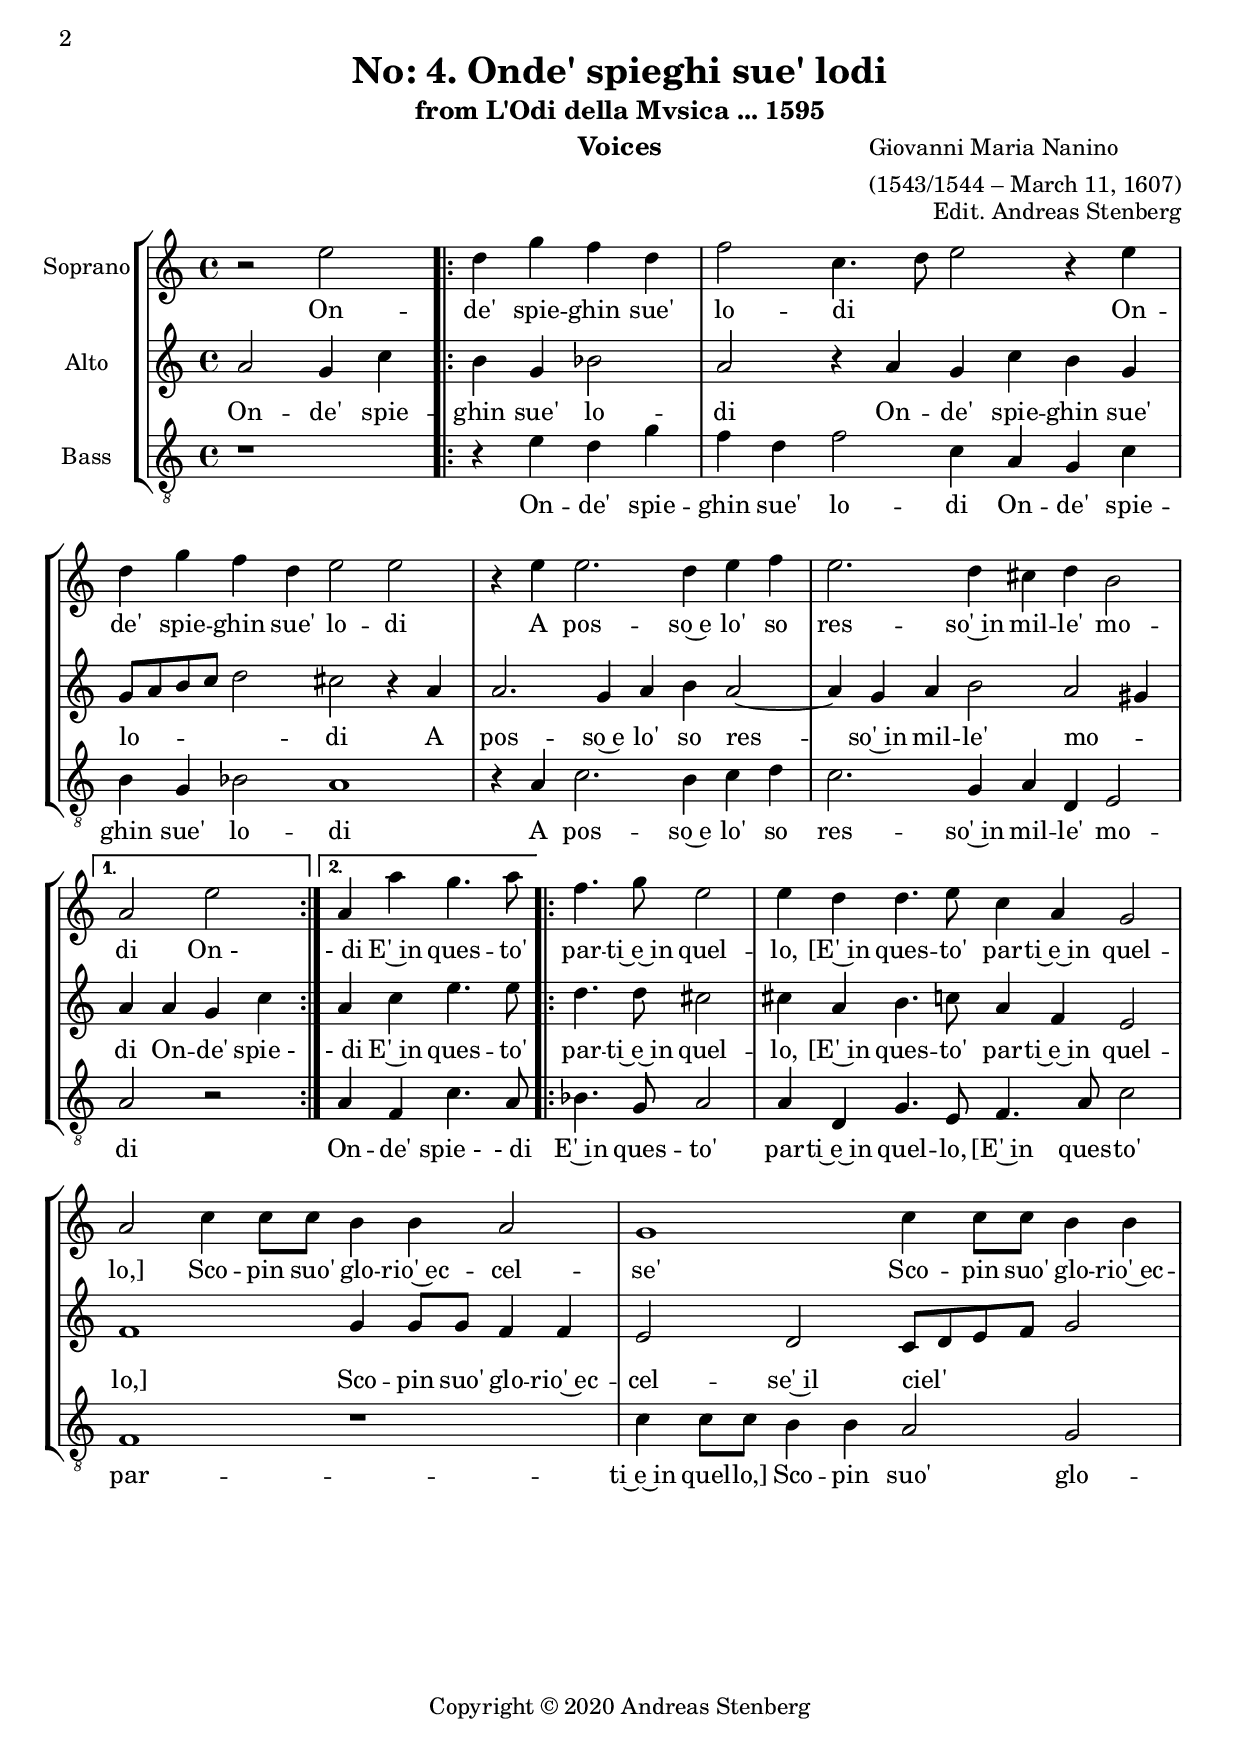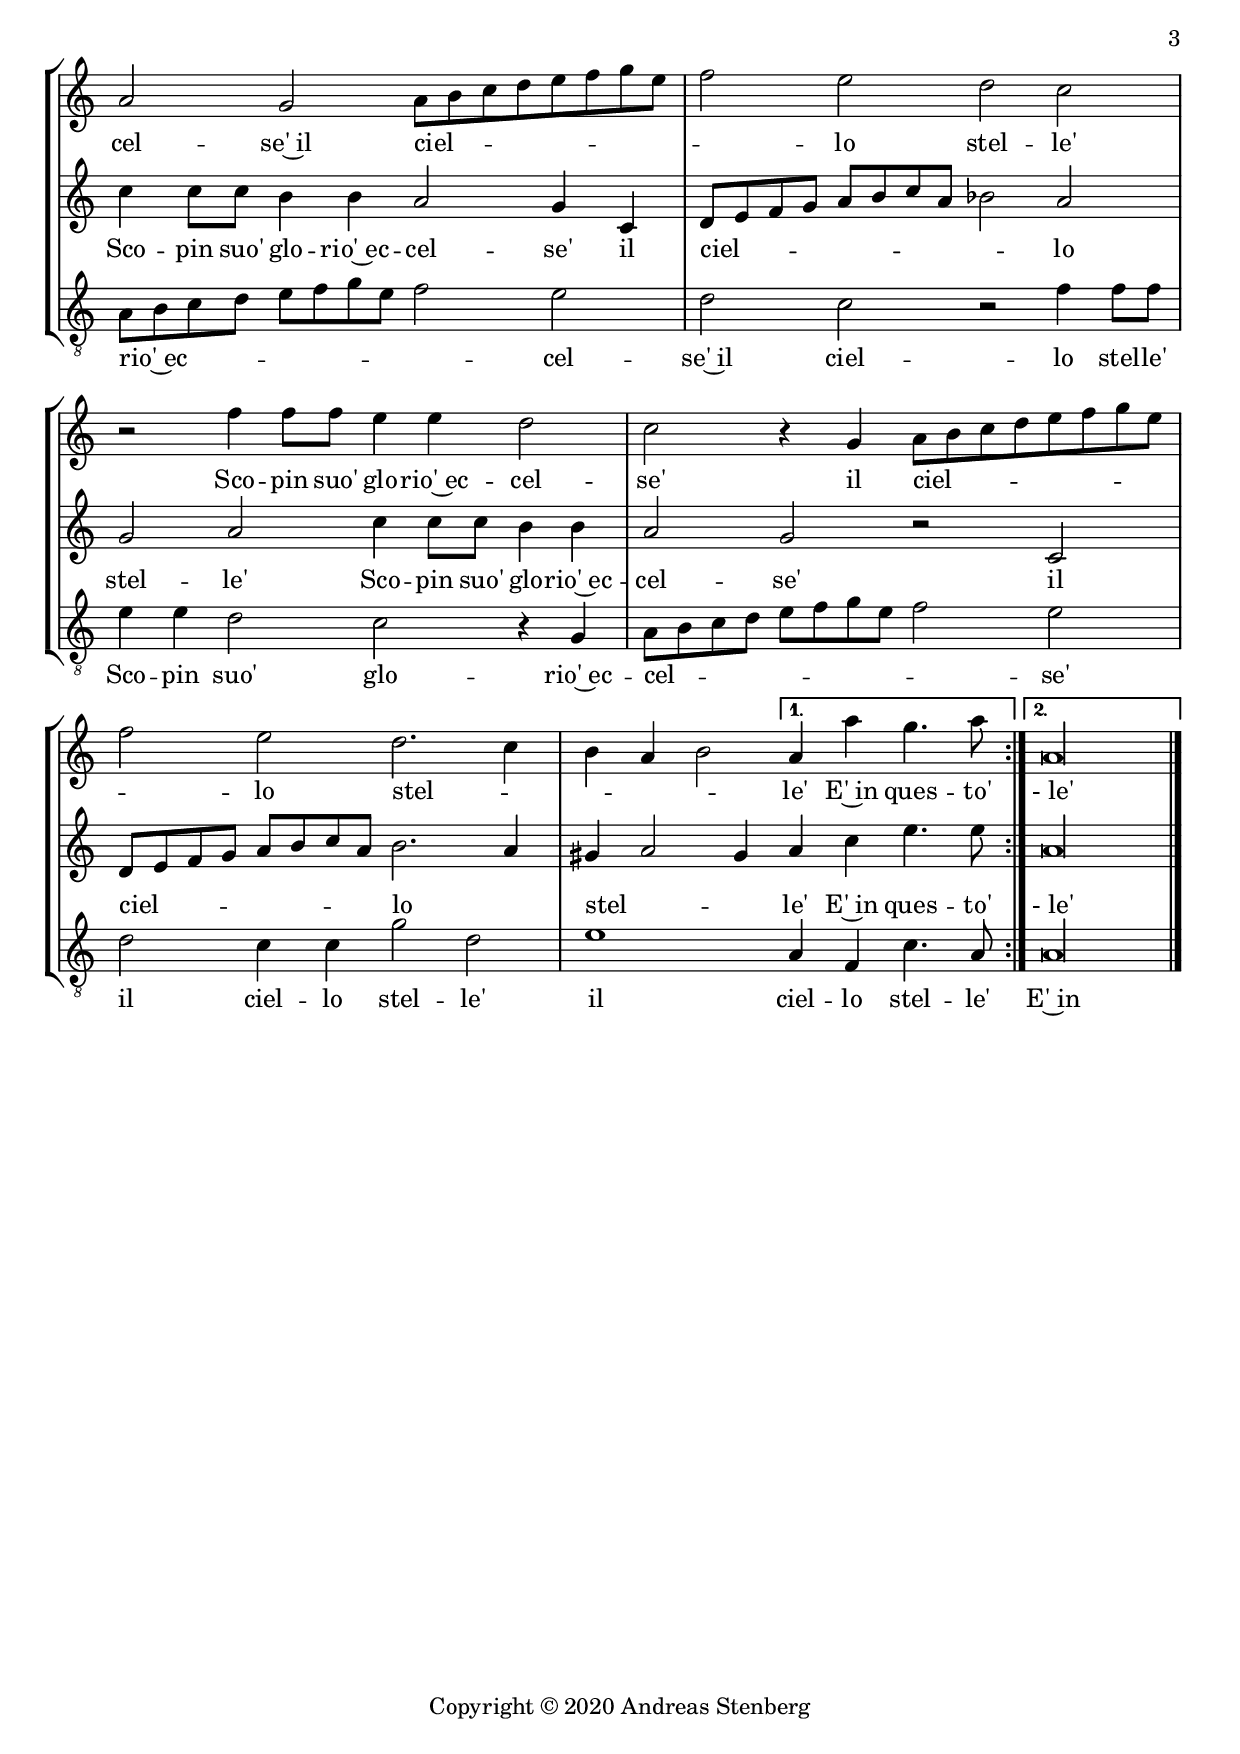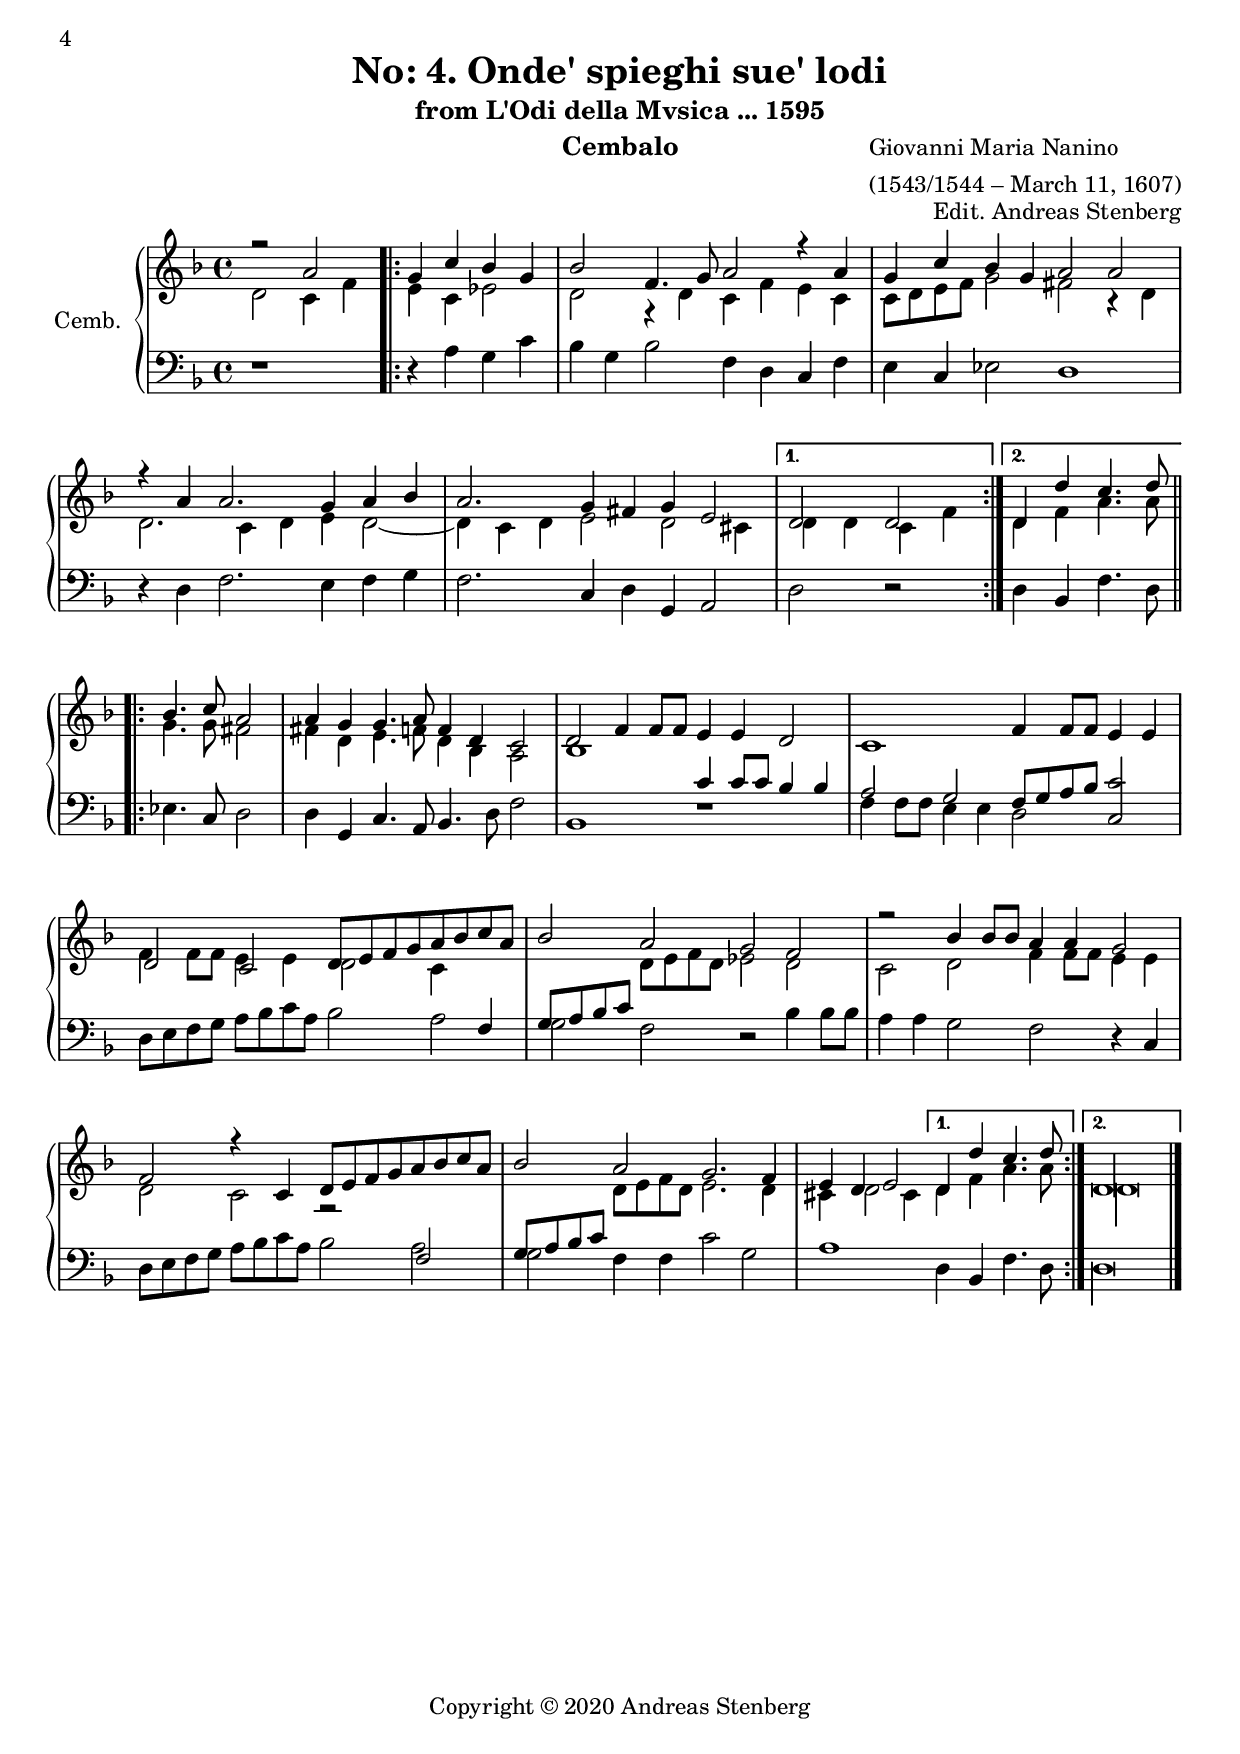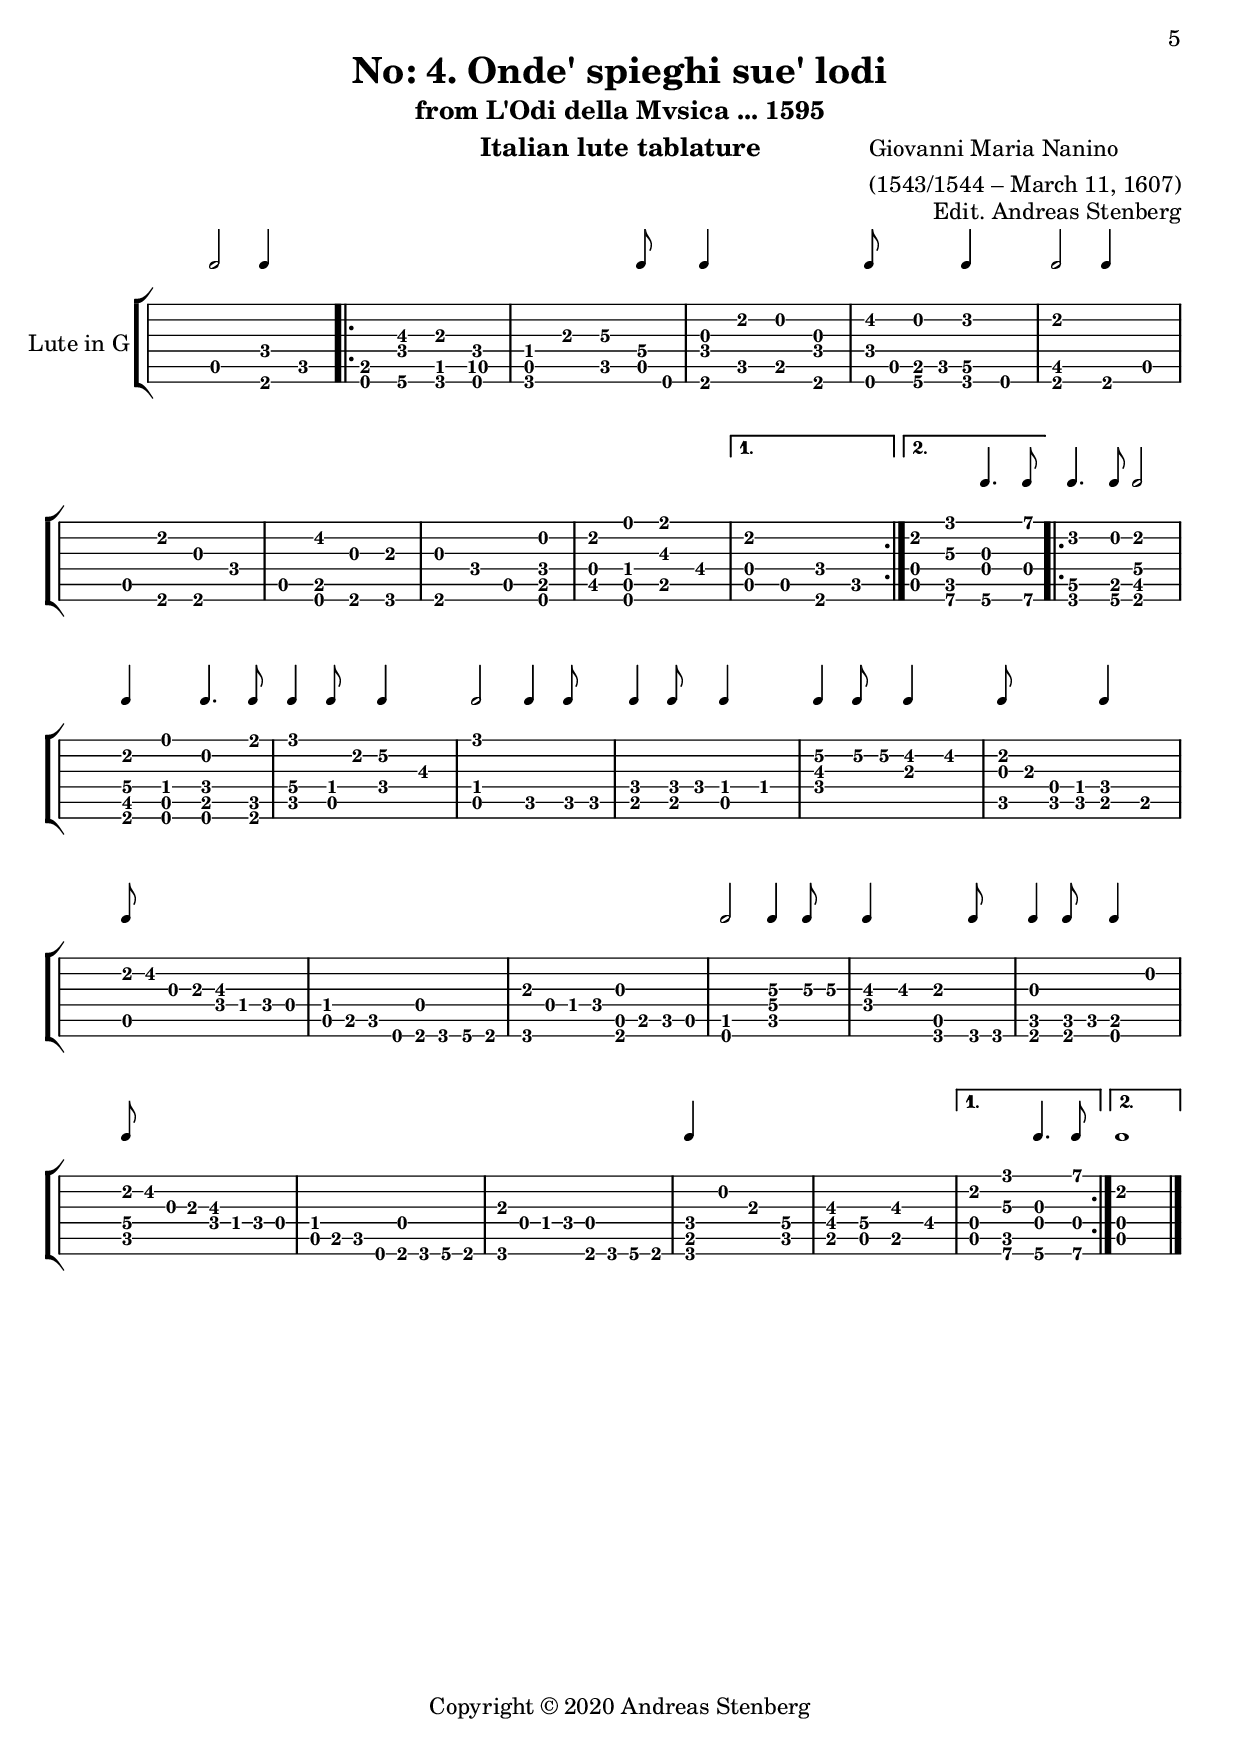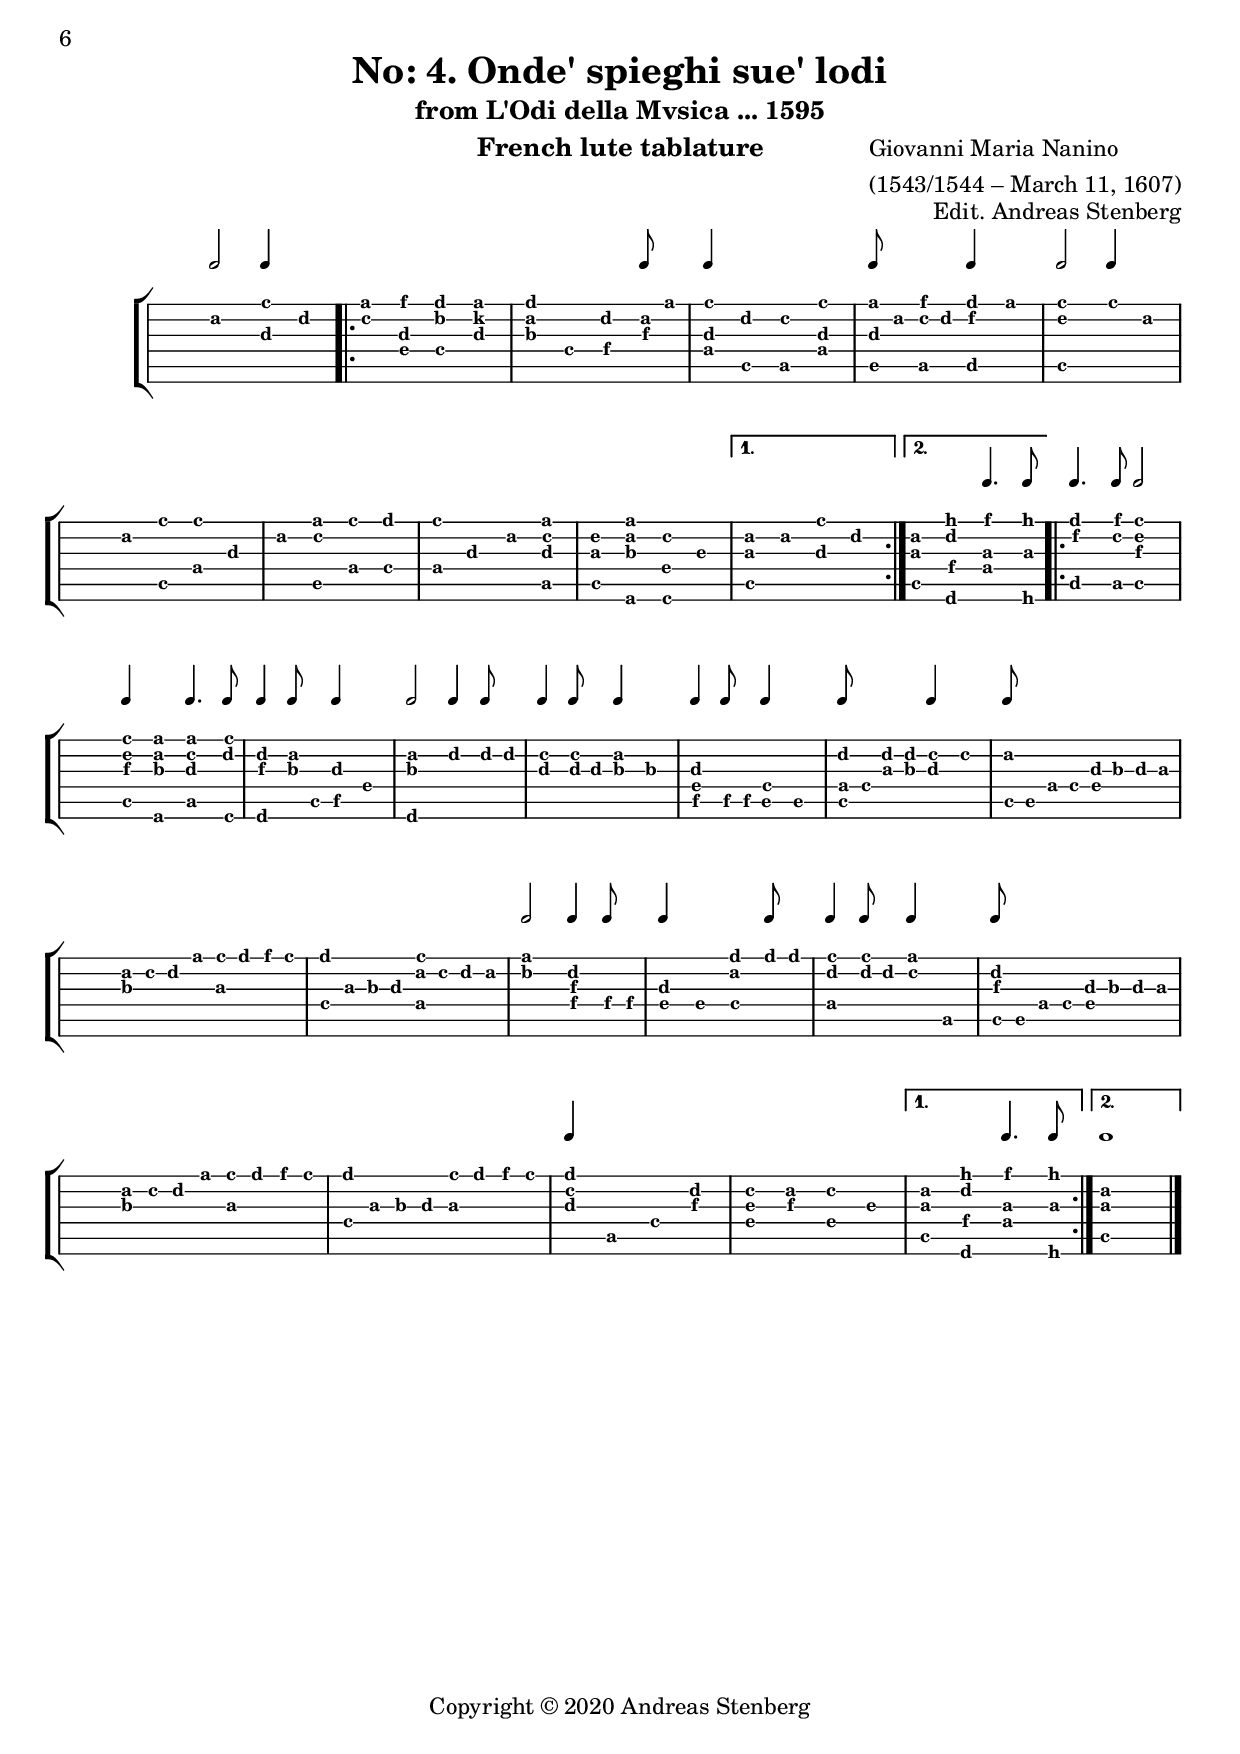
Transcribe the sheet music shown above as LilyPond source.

\version "2.18.0"
\language "deutsch"
#(define (tie::tab-clear-tied-fret-numbers grob)
   (let* ((tied-fret-nr (ly:spanner-bound grob RIGHT)))
      (ly:grob-set-property! tied-fret-nr 'transparent #t)))
\paper {
  ragged-bottom = ##t
  ragged-last-bottom = ##t
  print-all-headers = ##t
  page-breaking = #ly:minimal-breaking
  oddFooterMarkup = \markup {
    \fill-line {
      "Copyright © 2020 Andreas Stenberg" 
    }
  }
  evenFooterMarkup = \markup {
    \fill-line {
      "Copyright © 2020 Andreas Stenberg" 
    }
  }
}

\header {
  title = "No: 4. Onde' spieghi sue' lodi"
  subtitle = "from L'Odi della Mvsica ... 1595"
  composer = \markup { \column {"Giovanni Maria Nanino"
  "(1543/1544 – March 11, 1607)"
  \vspace #0.2
  }}
  arranger = "Edit. Andreas Stenberg"
 % Remove default LilyPond tagline
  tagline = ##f
}

\layout {
  \context {
    \Score
    \remove "Bar_number_engraver"
  }
}

global = {
  \key c \major

}

soprano = \relative c'' {
  \global
  % Music follows here.
  \override Slur.transparent =##t
  \time 4/4
  \set Score.measureLength = #(ly:make-moment 4/2)
  
  r2 e2 
  \repeat volta 2 { 
  d4 g4 f4 d4
  f2 c4.( d8 e2) r4 e4
  d4 g4 f4 d4 e2 e2
  r4 e4 e2. d4 e4 f4
  e2. d4 cis4 d4 h2
  }
  \alternative {
    { a2  e'2 }
 {  a,4   a'4 g4. a8 } 
  }
 \repeat volta 2 { f4. g8 e2
  e4 d4 d4. e8 c4 a4 g2
  a2 c4 c8 c8 h4 h4 a2
  g1 c4 c8 c8 h4 h4 a2
  g2 a8( h8 c8 d8 e8 f8 g8 e8 f2)
  e2 d2 c2 r2 
  f4 f8 f8 e4 e4 d2 c2
  r4 g4 a8( h8 c8 d8 e8 f8 g8 e8 f2)
  e2 d2.( c4 h4 a4 h2)
  }
  \alternative {
    {  a4 a'4 g4. a8 }
    { \cadenzaOn  a,\longa \bar "|." }
  }
}

alto = \relative c'' {
  \global
  % Music follows here.
  \override Slur.transparent =##t
  a2 g4 c4 
  \repeat volta 2 {
  h4 g4 b2
  a2 r4 a4 g4 c4 h4 g4
  g8( a8 h8 c8 d2) cis2 r4 a4
  a2. g4 a4 h4 a2~
  a4 g4 a4 h2 a2( gis4) 
  }
  \alternative { 
   { a4 a4 g4  c4 }
  { a4
  c4 e4. e8 
  }
  }
  \repeat volta 2 { d4. d8 cis2
  cis4 a4 h4. c8 a4 f4 e2
  f1 g4 g8 g8 f4 f4
  e2 d2 c8( d8 e8 f8 g2)
  c4 c8 c8 h4 h4 a2 g4 c,4
  d8( e8 f8 g8 a8 h8 c8 a8 b2) a2
  g2 a2 c4 c8 c8 h4 h4 a2
  g2 r2 c,2 d8( e8 f8 g8 
  a8 h8 c8 a8) h2.( a4) gis4( a2 gis4)
  }
  \alternative {
    { a4 c4 e4. e8 }
    { a,\longa }
  }
}


bass = \relative c' {
  \global
  % Music follows here.
  \override Slur.transparent =##t
  r1
  \repeat volta 2 {
  r4 e4 d4 g4
  f4 d4 f2 c4 a4 g4 c4
  h4 g4 b2 a1
  r4 a4 c2. h4 c4 d4
  c2. g4 a4 d,4 e2
  }
  \alternative { 
    { a2 r2 }
 { a4    f4 c'4. a8 }
  }
 \repeat volta 2 { b4. g8 a2
  a4 d,4 g4. e8 f4. a8 c2
  f,1 r1
  c'4 c8 c8 h4 h4 a2 g2
  a8( h8 c8 d8 e8 f8 g8 e8 f2) e2
  d2 c2 r2 f4 f8 f8
  e4 e4 d2 c2 r4 g4 
  a8( h8 c8 d8 e8 f8 g8 e8 f2) e2
  d2 c4 c4  g'2 d2
  e1
  }
  \alternative {
    { a,4 f4 c'4. a8 }
    { a\longa }
  }
}

verse = \lyricmode {
  % Lyrics follow here.
  On -- de' spie -- ghin sue' lo -- di
  On -- de' spie -- ghin sue' lo -- di
  A pos -- so~e lo' so res -- so'~in mil -- le' mo -- di
  "On -"
  "- di"
  E'~in ques -- to' par -- ti~e~in quel -- lo,
  "[E'~in" ques -- to' par -- ti~e~in quel -- "lo,]"
  Sco -- pin suo' glo -- rio'~ec -- cel -- se' 
  Sco -- pin suo' glo -- rio'~ec -- cel -- se'~il ciel -- lo stel -- le'
  Sco -- pin suo' glo -- rio'~ec -- cel -- se'
  il ciel -- lo stel -- le'
  
  E'~in ques -- to'
  "- le'"
}
verseSopII = \lyricmode {
  % Lyrics follow here.
  On -- de' spie -- ghin sue' lo -- di
  On -- de' spie -- ghin sue' lo -- di
  A pos -- so~e lo' so res -- so'~in mil -- le' mo -- di
  On -- de' "spie -"
  "- di"
  E'~in ques -- to' par -- ti~e~in quel -- lo,
  "[E'~in" ques -- to' par -- ti~e~in quel -- "lo,]"
  Sco -- pin suo' glo -- rio'~ec -- cel -- se'~il ciel' 
  Sco -- pin suo' glo -- rio'~ec -- cel -- se' il ciel -- lo stel -- le'
  Sco -- pin suo' glo -- rio'~ec -- cel -- se'
  il ciel -- lo stel -- le'

  E'~in ques -- to'
  "- le'"
}
verseBass = \lyricmode {
  % Lyrics follow here.
  On -- de' spie -- ghin sue' lo -- di
  On -- de' spie -- ghin sue' lo -- di
  A pos -- so~e lo' so res -- so'~in mil -- le' mo -- di
On -- de' "spie - "
"- di"
  E'~in ques -- to' par -- ti~e~in quel -- lo,
  "[E'~in" ques -- to' par -- ti~e~in quel -- "lo,]"
  Sco -- pin suo' glo -- rio'~ec -- cel -- se'~il ciel -- lo stel -- le' 
  Sco -- pin suo' glo -- rio'~ec -- cel -- se' il ciel -- lo stel -- le'
  il ciel -- lo stel -- le'

  E'~in ques -- to'
  "- le'"
}

rightUpper = \relative c'' {
  \global
  % Music follows here.
  \override Slur.transparent =##t
  \time 4/4
  \set Score.measureLength = #(ly:make-moment 4/2)
  r2 e2 
  \repeat volta 2 {
  d4 g4 f4 d4
  f2 c4.( d8 e2) r4 e4
  d4 g4 f4 d4 e2 e2
  r4 e4 e2. d4 e4 f4
  e2. d4 cis4 d4 h2
  }
  \alternative {
    { a2 a2 }
    { a4 a'4 g4. a8 }
  }
  \repeat volta 2 { f4. g8 e2
  e4 d4 d4. e8 c4 a4 g2
  a2 c4 c8 c8 h4 h4 a2
  g1 c4 c8 c8 h4 h4 a2
  g2 a8( h8 c8 d8 e8 f8 g8 e8 f2)
  e2 d2 c2 r2 
  f4 f8 f8 e4 e4 d2 c2
  r4 g4 a8( h8 c8 d8 e8 f8 g8 e8 f2)
  e2 d2.( c4 h4 a4 h2)
  }
  \alternative {
    {  a4 a'4 g4. a8 }
    { \cadenzaOn  a,\longa \bar "|." }
  }
}
rightLower =  \relative c' {
  \global
  % Music follows here.
  \override Slur.transparent =##t
  a'2 g4 c4 
  \repeat volta 2 { 
    h4 g4 b2
  a2 r4 a4 g4 c4 h4 g4
  g8( a8 h8 c8 d2) cis2 r4 a4
  a2. g4 a4 h4 a2~
  a4 g4 a4 h2 a2( gis4) 
  }
  \alternative {
    {a4 a4 g4 c4 }
    { a4  c4 e4. e8 }
  }
  \repeat volta 2 { d4. d8 cis2
  cis4 a4 h4. c8 a4 f4 e2
  f1 \change Staff = "down" \stemUp g4 g8 g8 f4 f4
  e2 d2 c8( d8 e8 f8 g2) \change Staff = "up" \stemDown
  c4 c8 c8 h4 h4 a2 g4 \change Staff = "down" \stemUp c,4
  d8( e8 f8 g8 \change Staff = "up" \stemDown a8 h8 c8 a8 b2) a2
  g2 a2 c4 c8 c8 h4 h4 a2
  g2 r2 \change Staff = "down" \stemUp c,2 d8( e8 f8 g8 \change Staff = "up" \stemDown 
  a8 h8 c8 a8) h2.( a4) gis4( a2 gis4)
  }
  \alternative {
    { a4 c4 e4. e8 }
    { a,\longa }
  }
}

left = \relative c' {
  \global
  % Music follows here.
  \override Slur.transparent =##t
  r1 
  \repeat volta 2 {
    r4 e4 d4 g4
  f4 d4 f2 c4 a4 g4 c4
  h4 g4 b2 a1
  r4 a4 c2. h4 c4 d4
  c2. g4 a4 d,4 e2
  }
  \alternative {
    {a2 r2 } 
    { a4   f4 c'4. a8 }
  }
  \repeat volta 2 { b4. g8 a2
  a4 d,4 g4. e8 f4. a8 c2
  f,1 r1
  c'4 c8 c8 h4 h4 a2 g2
  a8( h8 c8 d8 e8 f8 g8 e8 f2) e2
  d2 c2 r2 f4 f8 f8
  e4 e4 d2 c2 r4 g4 
  a8( h8 c8 d8 e8 f8 g8 e8 f2) e2
  d2 c4 c4  g'2 d2
  e1
  }
  \alternative {
    { a,4 f4 c'4. a8 }
    { a\longa }
  }
}

choirPart =
\new StaffGroup <<
  \new Staff \with {
    midiInstrument = "choir aahs"
    instrumentName = "Soprano"
  } \new Voice = "soprano" \soprano
  \new Lyrics \with {
    \override VerticalAxisGroup #'staff-affinity = #CENTER
  } \lyricsto "soprano" \verse
  \new Staff \with {
    midiInstrument = "choir aahs"
    instrumentName = "Alto"
  } \new Voice = "alto" \alto
  \new Lyrics \with {
    \override VerticalAxisGroup #'staff-affinity = #CENTER
  } \lyricsto "alto" \verseSopII
  \new Staff \with {
    midiInstrument = "choir aahs"
    instrumentName = "Bass"
    \clef "treble_8"
  } \new Voice = "bass" \bass
  \new Lyrics \with {
    \override VerticalAxisGroup #'staff-affinity = #CENTER
  } \lyricsto "bass" \verseBass
>>

harpsichordPart = \new PianoStaff \with {
  instrumentName = "Cemb."
} <<
  \new Staff = "up" \with {
    midiInstrument = "harpsichord"
  } <<
    \new Voice = "upper" { \voiceOne \rightUpper }
     \new Voice = "lower" { \voiceTwo \rightLower }

  >>
  \new Staff = "down" \with {
    midiInstrument = "harpsichord"
  } { \clef bass \left }
>>
TrackAVoiceAMusic = #(define-music-function (parser location inTab) (boolean?)
#{
   \clef #(if inTab "tab" "treble_8")
   \key f \major
   \time 4/4
   \oneVoice
   <d'\5>2 <a'\6 c'\4 >4 <f'\5>4 
   \repeat volta 2 {
      <g'\6 e'\5 >4 <c''\6 c'\4 a\3 >4 <b'\6 es'\5 g\3 >4 <g'\6 c'\4 c''\5 >4 
      <b'\6 d'\5 b\4 >4 <g\3>4 <f'\5 b\3 >4 <d'\5 d'\4 >8 <g'\6>8 
      <a'\6 c'\4 f\3 >4 <f'\5 d\2 >4 <e'\5 c\2 >4 <a'\6 c'\4 f\3 >4 
      <g'\6 c'\4 e\2 >8 <d'\5>8 <c''\6 e'\5 c\2 >8 <f'\5>8 <b'\6 g'\5 es\2 >4 <g'\6>4 
      <a'\6 fis'\5 d\2 >2 <a'\6>4 <d'\5>4 
      <d'\5>4 <a'\6 d\2 >4 <a'\6 f\3 >4 <c'\4>4 
      <d'\5>4 <g'\6 e'\5 e\2 >4 <a'\6 f\3 >4 <b'\6 g\3 >4 
      <a'\6 f\3 >4 <c'\4>4 <d'\5>4 <g'\6 e'\5 c'\4 c\2 >4 
      <fis'\5 a\4 d\2 >4 <g'\6 d'\5 b\4 g,\1 >4 <e'\5 a\3 a,\1 >4 <cis'\4>4 
   }
   \alternative {
   {
      <d'\5 a\4 d\2 >4 <d'\5>4 <a'\6 c'\4 >4 <f'\5>4 
   }
   {
      <d'\5 a\4 d\2 >4  \ottava #1 <d''\6 f'\5 b\3 b,\1 >4 \ottava #0 <c''\6 a\4 f\3 >4.  \ottava #1 <d''\6 a\4 d\1 >8 \ottava #0 
   }
   }
   \repeat volta 2 {
      <b'\6 g'\5 es\2 >4. <c''\6 e'\5 c\2 >8 <a'\6 fis'\5 d'\4 d\2 >2 
      <a'\6 fis'\5 d'\4 d\2 >4 <g'\6 d'\5 b\4 g,\1 >4 <g'\6 e'\5 c'\4 c\2 >4. <a'\6 f'\5 a,\1 >8 
      <f'\5 d'\4 b,\1 >4 <d'\5 b\4 >8 <d\2>8 <c'\4 f\2 >4 <a\3>4 
      <d'\5 b\4 b,\1 >2 <f'\5>4 <f'\5>8 <f'\5>8 
      <e'\5 c'\4 >4 <e'\5 c'\4 >8 <c'\4>8 <b\4 d'\5 >4 <b\4>4 
      <c'\4 a\3 f\2 >4 <f\2>8 <f\2>8 <g\3 e\2 >4 <e\2>4 
      <f'\5 f\3 d\2 >8 <g\3>8 <f'\5 a\4 >8 <f'\5 b\4 >8 <e'\5 c'\4 >4 <e'\5>4 
      <d'\5 d\2 >8 <e\2>8 <f\3>8 <g\3>8 <c'\4 a\3 >8 <b\4>8 <c'\4>8 <a\4>8 
      <d'\5 b\4 >8 <e'\5>8 <f'\5>8 <g'\6>8 <a'\6 a\4 >8 <b'\6>8 <c''\6>8 <a'\6>8 
      <b'\6 g\3 >8 <a\4>8 <b\4>8 <c'\4>8 <a'\6 d'\5 f\3 >8 <e'\5>8 <f'\5>8 <d'\5>8 
      <g'\6 es'\5 >2 <f'\5 d'\4 b\3 >4 <b\3>8 <b\3>8 
      <c'\4 a\3 >4 <a\3>4 <b'\6 d'\5 g\3 >4 <b'\6>8 <b'\6>8 
      <a'\6 f'\5 f\3 >4 <a'\6 f'\5 >8 <f'\5>8 <g'\6 e'\5 >4 <c\2>4 
      <f'\5 d'\4 d\2 >8 <e\2>8 <f\3>8 <g\3>8 <c'\4 a\3 >8 <b\4>8 <c'\4>8 <a\4>8 
      <d'\5 b\4 >8 <e'\5>8 <f'\5>8 <g'\6>8 <a'\6 a\4 >8 <b'\6>8 <c''\6>8 <a'\6>8 
      <b'\6 g\3 >8 <a\4>8 <b\4>8 <c'\4>8 <a'\6 a\4 >8 <b'\6>8 <c''\6>8 <a'\6>8 
      <b'\6 e'\5 c'\4 >4 <c\2>4 <g\3>4 <f'\5 d'\4 >4 
      <e'\5 cis'\4 a\3 >4 <d'\5 d'\4 >4 <e'\5 a\3 >4 <cis'\4>4 
   }
   \alternative {
   {
      <d'\5 a\4 d\2 >4  \ottava #1 <d''\6 f'\5 b\3 b,\1 >4 \ottava #0 <c''\6 a\4 f\3 >4.  \ottava #1 <d''\6 a\4 d\1 >8 \ottava #0 
   }
   {
      <d'\5 a\4 d\2 >1 
   }
   }
   \bar "|."
   \pageBreak
#})
TrackAVoiceBMusic = #(define-music-function (parser location inTab) (boolean?)
#{
#})
TrackALyrics = \lyricmode {
   \set ignoreMelismata = ##t
   
   \unset ignoreMelismata
}
   rythmStaff = \new DrumStaff \with {
  \remove "Staff_symbol_engraver"
    \remove "Time_signature_engraver"
    \hide Clef
    fontSize = #-3
    \override StaffSymbol.staff-space = #(magstep -3)
    \override StaffSymbol.thickness = #(magstep -3)} { \stemUp
  \drummode { 
    bd2 bd4 s4
    s1
    s2. bd8 s8
    bd4 s2.
    bd8 s4. bd4 s4
    bd2 bd4 s4
    s1*5
    s2 bd4. bd8
    bd4. bd8 bd2
    bd4 s4 bd4. bd8
    bd4 bd8 s8 bd4 s4
    bd2 bd4 bd8 s8
    bd4 bd8 s8 bd4 s4
    bd4 bd8 s8 bd4 s4
    bd8 s4. bd4 s4
    bd8 s4. s2
    s1
    s1
    bd2 bd4 bd8 s8
    bd4 s2 bd8 s8
    bd4 bd8 s8 bd4 s4
    bd8 s4. s2
    s1*2
    bd4 s2.
    s1
    s2 bd4. bd8
    bd1
  }
   }
TrackAStaff = \new Staff <<
   \context Voice = "TrackAVoiceAMusic" {
      \TrackAVoiceAMusic ##f
   }
   \context Voice = "TrackAVoiceBMusic" {
      \TrackAVoiceBMusic ##f
   }
>>
TrackATabStaff = \new TabStaff \with {
  stringTunings = #`( ,(ly:make-pitch -2 4 NATURAL) ,(ly:make-pitch -1 0 NATURAL) ,(ly:make-pitch -1 3 NATURAL) ,(ly:make-pitch -1 5 NATURAL) ,(ly:make-pitch 0 1 NATURAL) ,(ly:make-pitch 0 4 NATURAL) )
  instrumentName = "Lute in G"
} <<
   \context TabVoice = "TrackAVoiceAMusic" {
      \removeWithTag #'chords
      \removeWithTag #'texts
      \TrackAVoiceAMusic ##t
   }
   \context TabVoice = "TrackAVoiceBMusic" {
      \removeWithTag #'chords
      \removeWithTag #'texts
      \TrackAVoiceBMusic ##t
   }
>>
TrackAStaffGroup = \new StaffGroup <<
%   \TrackAStaff %% uncomment to print raw transcript
   \rythmStaff
   \TrackATabStaff
>>

TrackBVoiceAMusic = #(define-music-function (parser location inTab) (boolean?)
#{
   \clef #(if inTab "tab" "treble_8")
   \key f \major
   \time 4/4
   \oneVoice
   <d'\2>2 <a'\1 c'\3 >4 <f'\2>4  % 
   \repeat volta 2 {
      <g'\1 e'\2 >4 <c''\1 c'\3 a\4 >4 <b'\1 es'\2 g\4 >4 <g'\1 c'\3 c''\2 >4 % 
      <b'\1 d'\2 b\3 >4 <g\4>4 <f'\2 b\4 >4 <d'\2 d'\3 >8 <g'\1>8 % 
      <a'\1 c'\3 f\4 >4 <f'\2 d\5 >4 <e'\2 c\5 >4 <a'\1 c'\3 f\4 >4 % 
      <g'\1 c'\3 e\5 >8 <d'\2>8 <c''\1 e'\2 c\5 >8 <f'\2>8 <b'\1 g'\2 es\5 >4 <g'\1>4 % 
      <a'\1 fis'\2 d\5 >2 <a'\1>4 <d'\2>4 % 
      <d'\2>4 <a'\1 d\5 >4 <a'\1 f\4 >4 <c'\3>4 % 
      <d'\2>4 <g'\1 e'\2 e\5 >4 <a'\1 f\4 >4 <b'\1 g\4 >4 % 
      <a'\1 f\4 >4 <c'\3>4 <d'\2>4 <g'\1 e'\2 c'\3 c\5 >4 % 
      <fis'\2 a\3 d\5 >4 <g'\1 d'\2 b\3 g,\6 >4 <e'\2 a\4 a,\6 >4 <cis'\3>4 % 
   }
   \alternative {
   {
      <d'\2 a\3 d\5 >4 <d'\2>4 <a'\1 c'\3 >4 <f'\2>4 % 
   }
   {
      <d'\2 a\3 d\5 >4  \ottava #1 <d''\1 f'\2 b\4 b,\6 >4 \ottava #0 <c''\1 a\3 f\4 >4.  \ottava #1 <d''\1 a\3 d\6 >8 \ottava #0  %
   }
   }
   \repeat volta 2 {
      <b'\1 g'\2 es\5 >4. <c''\1 e'\2 c\5 >8 <a'\1 fis'\2 d'\3 d\5 >2 % 
      <a'\1 fis'\2 d'\3 d\5 >4 <g'\1 d'\2 b\3 g,\6 >4 <g'\1 e'\2 c'\3 c\5 >4. <a'\1 f'\2 a,\6 >8 % 
      <f'\2 d'\3 b,\6 >4 <d'\2 b\3 >8 <d\5>8 <c'\3 f\5 >4 <a\4>4 % 
      <d'\2 b\3 b,\6 >2 <f'\2>4 <f'\2>8 <f'\2>8 % 
      <e'\2 c'\3 >4 <e'\2 c'\3 >8 <c'\3>8 <b\3 d'\2 >4 <b\3>4 % 
      <c'\3 a\4 f\5 >4 <f\5>8 <f\5>8 <g\4 e\5 >4 <e\5>4  %
      <f'\2 f\4 d\5 >8 <g\4>8 <f'\2 a\3 >8 <f'\2 b\3 >8 <e'\2 c'\3 >4 <e'\2>4 % 
      <d'\2 d\5 >8 <e\5>8 <f\4>8 <g\4>8 <c'\3 a\4 >8 <b\3>8 <c'\3>8 <a\3>8 % 
      <d'\2 b\3 >8 <e'\2>8 <f'\2>8 <g'\1>8 <a'\1 a\3 >8 <b'\1>8 <c''\1>8 <a'\1>8 % 
      <b'\1 g\4 >8 <a\3>8 <b\3>8 <c'\3>8 <a'\1 d'\2 f\4 >8 <e'\2>8 <f'\2>8 <d'\2>8 % 
      <g'\1 es'\2 >2 <f'\2 d'\3 b\4 >4 <b\4>8 <b\4>8 % 
      <c'\3 a\4 >4 <a\4>4 <b'\1 d'\2 g\3 >4 <b'\1>8 <b'\1>8 % 
      <a'\1 f'\2 f\4>4 <a'\1 f'\2 >8 <f'\2>8 <g'\1 e'\2 >4 <c\5>4  %
      <f'\2 d'\3 d\5 >8 <e\5>8 <f\4>8 <g\4>8 <c'\3 a\4 >8 <b\3>8 <c'\3>8 <a\3>8 % 
      <d'\2 b\3 >8 <e'\2>8 <f'\2>8 <g'\1>8 <a'\1 a\3 >8 <b'\1>8 <c''\1>8 <a'\1>8 %
      <b'\1 g\2 >8 <a\3>8 <b\3>8 <c'\3>8 <a'\1 a\3 >8 <b'\1>8 <c''\1>8 <a'\1>8 %
      <b'\1 e'\2 c'\3 >4 <c\5>4 <g\4>4 <f'\2 d'\3 >4 %
      <e'\2 cis'\3 a\4 >4 <d'\2 d'\3 >4 <e'\2 a\4 >4 <cis'\3>4 
   }
   \alternative {
   {
      <d'\2 a\3 d\5 >4  \ottava #1 <d''\1 f'\2 b\4 b,\6 >4 \ottava #0 <c''\1 a\3 f\4 >4.  \ottava #1 <d''\1 a\2 d\6 >8 \ottava #0 
   }
   {
      <d'\2 a\3 d\5 >1 
   }
   }
   \bar "|."
   \pageBreak
#})
TrackBVoiceBMusic = #(define-music-function (parser location inTab) (boolean?)
#{
#})
TrackBLyrics = \lyricmode {
   \set ignoreMelismata = ##t
   
   \unset ignoreMelismata
}
   rythmStaff = \new DrumStaff \with {
  \remove "Staff_symbol_engraver"
    \remove "Time_signature_engraver"
    \hide Clef
    fontSize = #-3
    \override StaffSymbol.staff-space = #(magstep -3)
    \override StaffSymbol.thickness = #(magstep -3)} { \stemUp
  \drummode { 
    bd2 bd4 s4
    s1
    s2. bd8 s8
    bd4 s2.
    bd8 s4. bd4 s4
    bd2 bd4 s4
    s1*5
    s2 bd4. bd8
    bd4. bd8 bd2
    bd4 s4 bd4. bd8
    bd4 bd8 s8 bd4 s4
    bd2 bd4 bd8 s8
    bd4 bd8 s8 bd4 s4
    bd4 bd8 s8 bd4 s4
    bd8 s4. bd4 s4
    bd8 s4. s2
    s1
    s1
    bd2 bd4 bd8 s8
    bd4 s2 bd8 s8
    bd4 bd8 s8 bd4 s4
    bd8 s4. s2
    s1*2
    bd4 s2.
    s1
    s2 bd4. bd8
    bd1
  }
   }
TrackBStaff = \new Staff <<
   \context Voice = "TrackBVoiceAMusic" {
      \TrackBVoiceAMusic ##f
   }
   \context Voice = "TrackBVoiceBMusic" {
      \TrackBVoiceBMusic ##f
   }
>>
TrackBTabStaff = \new TabStaff \with { stringTunings = \stringTuning <g, c f a d' g'> } <<
   \context TabVoice = "TrackBVoiceAMusic" {
      \removeWithTag #'chords
      \removeWithTag #'texts
      \TrackBVoiceAMusic ##t
   }
   \context TabVoice = "TrackBVoiceBMusic" {
      \removeWithTag #'chords
      \removeWithTag #'texts
      \TrackBVoiceBMusic ##t
   }
>>
TrackBStaffGroup = \new StaffGroup <<
%   \TrackBStaff %% uncomment to print raw transcript of tab
   \rythmStaff
   \TrackBTabStaff
>>

\score {
  <<
    \choirPart
%    \transpose c f,
%    \harpsichordPart
  >>
  \layout { }
  \header {
    instrument = "Voices"
    breakbefore = ##t
  }
}
\score {
  <<
%    \choirPart
    \transpose c f,
    \harpsichordPart
  >>
  \layout { }
  \header {
    instrument = "Cembalo"
    breakbefore = ##t
  }
}
\score {
   \TrackAStaffGroup
   \header {
      instrument = "Italian lute tablature" 
      breakbefore = ##t
   }
\layout {
   \context { \Score
      \override MetronomeMark.padding = #'5
   }
   \context { \Staff
      \override TimeSignature.style = #'numbered
      \override StringNumber.transparent = ##t
   }
   \context { \TabStaff
      \override TimeSignature.style = #'numbered
      \override Stem.transparent = ##t
      \override Beam.transparent = ##t
      \override Tie.after-line-breaking = #tie::tab-clear-tied-fret-numbers
            \override Clef.transparent =##t

   }
   \context { \TabVoice
      \override Tie.stencil = ##f
   }
   \context { \StaffGroup
      \consists "Instrument_name_engraver"
   }
}
}

\score {
   \TrackBStaffGroup
   \header {
      instrument = "French lute tablature" 
      breakbefore = ##t
   }
\layout {
   \context { \Score
      \override MetronomeMark.padding = #'5
   }
   \context { \Staff
      \override TimeSignature.style = #'numbered
      \override StringNumber.transparent = ##t
   }
 \context { \TabStaff
      \override TimeSignature.style = #'numbered
      \override Stem.transparent = ##t
      \override Beam.transparent = ##t
      \override Tie.after-line-breaking = #tie::tab-clear-tied-fret-numbers
      \override Clef.transparent =##t
        tablatureFormat = #fret-letter-tablature-format
   }
     \context { \TabVoice
      \override Tie.stencil = ##f
   }
   \context { \StaffGroup
      \consists "Instrument_name_engraver"
   }
}
}
%{
\score {
  <<
%    \choirPart
    \transpose c f,
    \lutePart
  >>
  \layout { }
}
%}
\score {
  \transpose c f,
  \unfoldRepeats
  <<
    \choirPart
    \harpsichordPart
  >>
  \midi { \tempo 2 = 68 }
}
